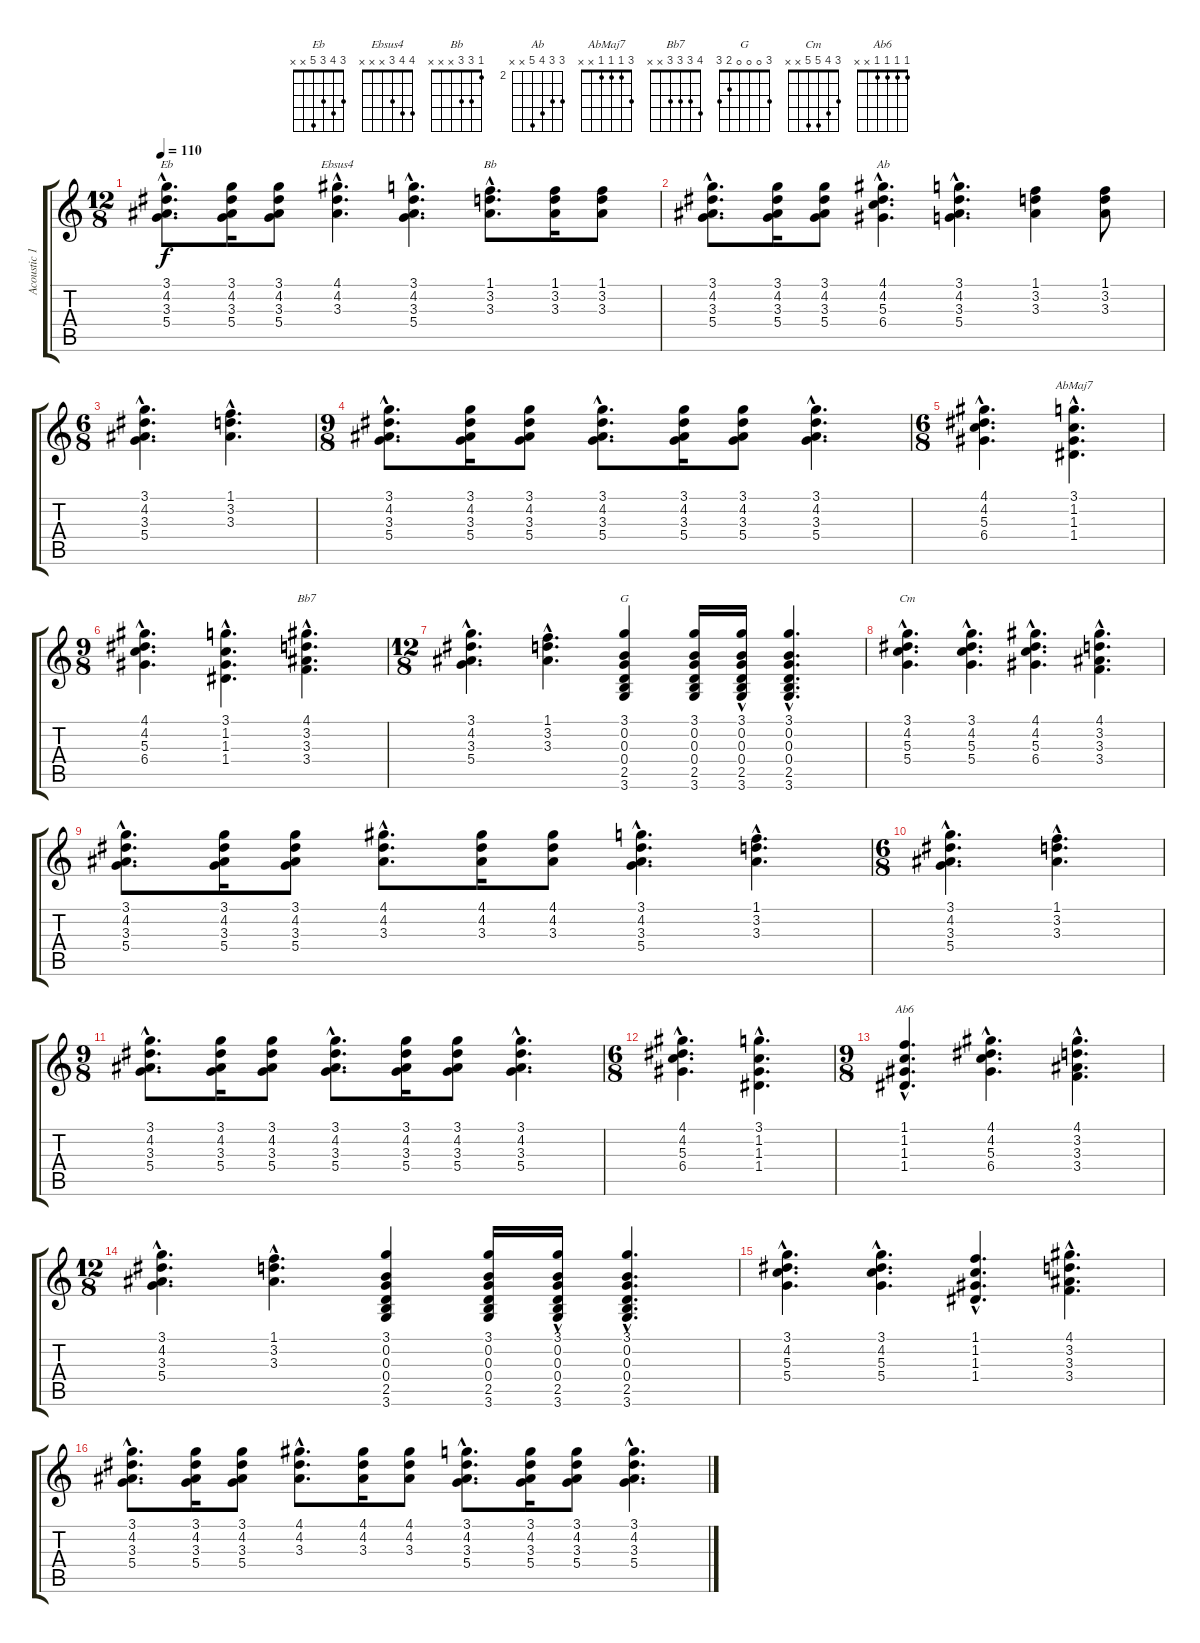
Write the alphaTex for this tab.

\track ("Acoustic 12 String Guitar" "Acoustic 1") {instrument acousticguitarnylon}
\staff {score tabs}
\tuning (E4 B3 G3 D3 A2 E2) {hide}
\chord ("Eb" 3 4 3 5 x x)
\chord ("Ebsus4" 4 4 3 x x x)
\chord ("Bb" 1 3 3 x x x)
\chord ("Ab" 4 4 5 6 x x) {firstfret 2}
\chord ("AbMaj7" 3 1 1 1 x x)
\chord ("Bb7" 4 3 3 3 x x)
\chord ("G" 3 0 0 0 2 3)
\chord ("Cm" 3 4 5 5 x x)
\chord ("Ab6" 1 1 1 1 x x)
\ts (12 8)
\tempo 110
\clef g2
\ks c
(3.1{hac} 4.2{hac} 3.3{hac} 5.4{hac}).8{d ch "Eb" dy f instrument acousticguitarnylon} (3.1 4.2 3.3 5.4).16 (3.1 4.2 3.3 5.4).8 (4.1{hac} 4.2{hac} 3.3{hac}).4{d ch "Ebsus4"} (3.1{hac} 4.2{hac} 3.3{hac} 5.4{hac}).4{d} (1.1{hac} 3.2{hac} 3.3{hac}).8{d ch "Bb"} (1.1 3.2 3.3).16 (1.1 3.2 3.3).8 |
(3.1{hac} 4.2{hac} 3.3{hac} 5.4{hac}).8{d} (3.1 4.2 3.3 5.4).16 (3.1 4.2 3.3 5.4).8 (4.1{hac} 4.2{hac} 5.3{hac} 6.4{hac}).4{d ch "Ab"} (3.1{hac} 4.2{hac} 3.3{hac} 5.4{hac}).4{d} (1.1 3.2 3.3).4 (1.1 3.2 3.3).8 |
\ts (6 8)
(3.1{hac} 4.2{hac} 3.3{hac} 5.4{hac}).4{d} (1.1{hac} 3.2{hac} 3.3{hac}).4{d} |
\ts (9 8)
(3.1{hac} 4.2{hac} 3.3{hac} 5.4{hac}).8{d} (3.1 4.2 3.3 5.4).16 (3.1 4.2 3.3 5.4).8 (3.1{hac} 4.2{hac} 3.3{hac} 5.4{hac}).8{d} (3.1 4.2 3.3 5.4).16 (3.1 4.2 3.3 5.4).8 (3.1{hac} 4.2{hac} 3.3{hac} 5.4{hac}).4{d} |
\ts (6 8)
(4.1{hac} 4.2{hac} 5.3{hac} 6.4{hac}).4{d} (3.1{hac} 1.2{hac} 1.3{hac} 1.4{hac}).4{d ch "AbMaj7"} |
\ts (9 8)
(4.1{hac} 4.2{hac} 5.3{hac} 6.4{hac}).4{d} (3.1{hac} 1.2{hac} 1.3{hac} 1.4{hac}).4{d} (4.1{hac} 3.2{hac} 3.3{hac} 3.4{hac}).4{d ch "Bb7"} |
\ts (12 8)
(3.1{hac} 4.2{hac} 3.3{hac} 5.4{hac}).4{d} (1.1{hac} 3.2{hac} 3.3{hac}).4{d} (3.1 0.2 0.3 0.4 2.5 3.6).4{ch "G"} (3.1 0.2 0.3 0.4 2.5 3.6).16 (3.1{hac} 0.2 0.3 0.4 2.5 3.6).16 (3.1{hac} 0.2{hac} 0.3{hac} 0.4{hac} 2.5{hac} 3.6{hac}).4{d} |
(3.1{hac} 4.2{hac} 5.3{hac} 5.4{hac}).4{d ch "Cm"} (3.1{hac} 4.2{hac} 5.3{hac} 5.4{hac}).4{d} (4.1{hac} 4.2{hac} 5.3{hac} 6.4{hac}).4{d} (4.1{hac} 3.2{hac} 3.3{hac} 3.4{hac}).4{d} |
(3.1{hac} 4.2{hac} 3.3{hac} 5.4{hac}).8{d} (3.1 4.2 3.3 5.4).16 (3.1 4.2 3.3 5.4).8 (4.1{hac} 4.2{hac} 3.3{hac}).8{d} (4.1 4.2 3.3).16 (4.1 4.2 3.3).8 (3.1{hac} 4.2{hac} 3.3{hac} 5.4{hac}).4{d} (1.1{hac} 3.2{hac} 3.3{hac}).4{d} |
\ts (6 8)
(3.1{hac} 4.2{hac} 3.3{hac} 5.4{hac}).4{d} (1.1{hac} 3.2{hac} 3.3{hac}).4{d} |
\ts (9 8)
(3.1{hac} 4.2{hac} 3.3{hac} 5.4{hac}).8{d} (3.1 4.2 3.3 5.4).16 (3.1 4.2 3.3 5.4).8 (3.1{hac} 4.2{hac} 3.3{hac} 5.4{hac}).8{d} (3.1 4.2 3.3 5.4).16 (3.1 4.2 3.3 5.4).8 (3.1{hac} 4.2{hac} 3.3{hac} 5.4{hac}).4{d} |
\ts (6 8)
(4.1{hac} 4.2{hac} 5.3{hac} 6.4{hac}).4{d} (3.1{hac} 1.2{hac} 1.3{hac} 1.4{hac}).4{d} |
\ts (9 8)
(1.1{hac} 1.2{hac} 1.3{hac} 1.4{hac}).4{d ch "Ab6"} (4.1{hac} 4.2{hac} 5.3{hac} 6.4{hac}).4{d} (4.1{hac} 3.2{hac} 3.3{hac} 3.4{hac}).4{d} |
\ts (12 8)
(3.1{hac} 4.2{hac} 3.3{hac} 5.4{hac}).4{d} (1.1{hac} 3.2{hac} 3.3{hac}).4{d} (3.1 0.2 0.3 0.4 2.5 3.6).4 (3.1 0.2 0.3 0.4 2.5 3.6).16 (3.1{hac} 0.2 0.3 0.4 2.5 3.6).16 (3.1{hac} 0.2{hac} 0.3{hac} 0.4{hac} 2.5{hac} 3.6{hac}).4{d} |
(3.1{hac} 4.2{hac} 5.3{hac} 5.4{hac}).4{d} (3.1{hac} 4.2{hac} 5.3{hac} 5.4{hac}).4{d} (1.1{hac} 1.2{hac} 1.3{hac} 1.4{hac}).4{d} (4.1{hac} 3.2{hac} 3.3{hac} 3.4{hac}).4{d} |
(3.1{hac} 4.2{hac} 3.3{hac} 5.4{hac}).8{d} (3.1 4.2 3.3 5.4).16 (3.1 4.2 3.3 5.4).8 (4.1{hac} 4.2{hac} 3.3{hac}).8{d} (4.1 4.2 3.3).16 (4.1 4.2 3.3).8 (3.1{hac} 4.2{hac} 3.3{hac} 5.4{hac}).8{d} (3.1 4.2 3.3 5.4).16 (3.1 4.2 3.3 5.4).8 (3.1{hac} 4.2{hac} 3.3{hac} 5.4{hac}).4{d}
